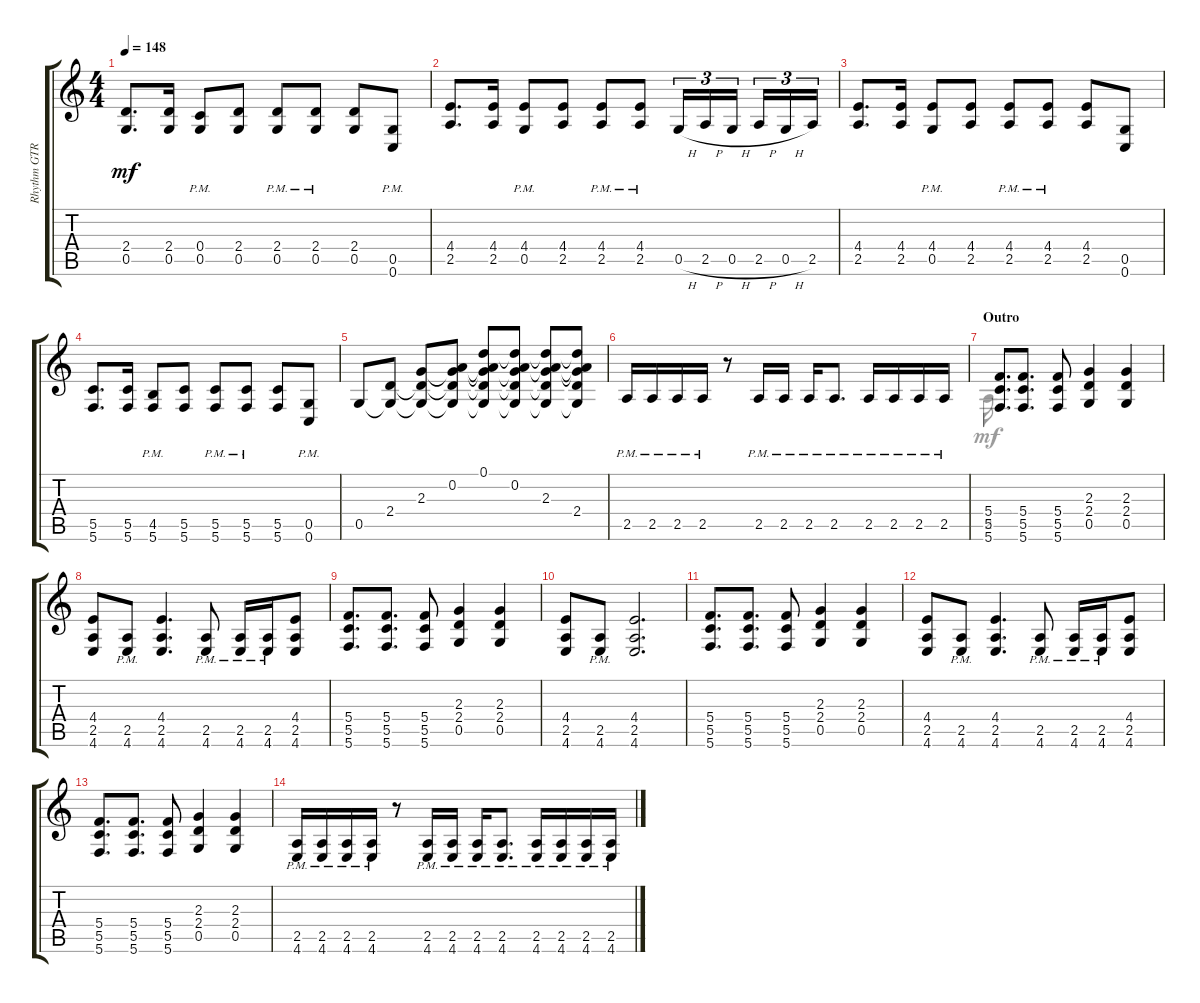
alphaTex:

\track ("Rhythm GTR 2" "Rhythm GTR") {instrument distortionguitar}
\staff {score tabs}
\tuning (D4 A3 F3 C3 G2 C2) {hide}
\voice
\ts (4 4)
\tempo 148
\clef g2
\ks aminor
(2.4 0.5).8{d dy mf} (2.4 0.5).16 (0.4{pm} 0.5{pm}).8 (2.4 0.5).8 (2.4{pm} 0.5{pm}).8 (2.4{pm} 0.5{pm}).8 (2.4 0.5).8 (0.5{pm} 0.6{pm}).8 |
(4.4 2.5).8{d} (4.4 2.5).16 (4.4{pm} 0.5{pm}).8 (4.4 2.5).8 (4.4{pm} 2.5{pm}).8 (4.4{pm} 2.5{pm}).8 0.5{h}.16{tu (3 2)} 2.5{h}.16{tu (3 2)} 0.5{h}.16{tu (3 2)} 2.5{h}.16{tu (3 2)} 0.5{h}.16{tu (3 2)} 2.5.16{tu (3 2)} |
(4.4 2.5).8{d} (4.4 2.5).16 (4.4{pm} 0.5{pm}).8 (4.4 2.5).8 (4.4{pm} 2.5{pm}).8 (4.4{pm} 2.5{pm}).8 (4.4 2.5).8 (0.5 0.6).8 |
(5.5 5.6).8{d} (5.5 5.6).16 (4.5{pm} 5.6{pm}).8 (5.5 5.6).8 (5.5{pm} 5.6{pm}).8 (5.5{pm} 5.6{pm}).8 (5.5 5.6).8 (0.5{pm} 0.6{pm}).8 |
0.5.8 (2.4 0.5{t}).8 (2.3 2.4{t} 0.5{t}).8 (0.2 2.3{t} 2.4{t} 0.5{t}).8 (0.1 0.2{t} 2.3{t} 2.4{t} 0.5{t}).8 (0.1{t} 0.2 2.3{t} 2.4{t} 0.5{t}).8 (0.1{t} 0.2{t} 2.3 2.4{t} 0.5{t}).8 (0.1{t} 0.2{t} 2.3{t} 2.4 0.5{t}).8 |
2.5{pm}.16 2.5{pm}.16 2.5{pm}.16 2.5{pm}.16 r.8 2.5{pm}.16 2.5{pm}.16 2.5{pm}.16 2.5{pm}.8{d} 2.5{pm}.16 2.5{pm}.16 2.5{pm}.16 2.5{pm}.16 |
\section ("" "Outro")
(5.4 5.5 5.6).8{d} (5.4 5.5 5.6).8{d} (5.4 5.5 5.6).8 (2.3 2.4 0.5).4 (2.3 2.4 0.5).4 |
(4.4 2.5 4.6).8 (2.5{pm} 4.6{pm}).8 (4.4 2.5 4.6).4{d} (2.5{pm} 4.6{pm}).8 (2.5{pm} 4.6{pm}).16 (2.5{pm} 4.6{pm}).16 (4.4 2.5 4.6).8 |
(5.4 5.5 5.6).8{d} (5.4 5.5 5.6).8{d} (5.4 5.5 5.6).8 (2.3 2.4 0.5).4 (2.3 2.4 0.5).4 |
(4.4 2.5 4.6).8 (2.5{pm} 4.6{pm}).8 (4.4 2.5 4.6).2{d} |
(5.4 5.5 5.6).8{d} (5.4 5.5 5.6).8{d} (5.4 5.5 5.6).8 (2.3 2.4 0.5).4 (2.3 2.4 0.5).4 |
(4.4 2.5 4.6).8 (2.5{pm} 4.6{pm}).8 (4.4 2.5 4.6).4{d} (2.5{pm} 4.6{pm}).8 (2.5{pm} 4.6{pm}).16 (2.5{pm} 4.6{pm}).16 (4.4 2.5 4.6).8 |
(5.4 5.5 5.6).8{d} (5.4 5.5 5.6).8{d} (5.4 5.5 5.6).8 (2.3 2.4 0.5).4 (2.3 2.4 0.5).4 |
(2.5{pm} 4.6{pm}).16 (2.5{pm} 4.6{pm}).16 (2.5{pm} 4.6{pm}).16 (2.5{pm} 4.6{pm}).16 r.8 (2.5{pm} 4.6{pm}).16 (2.5{pm} 4.6{pm}).16 (2.5{pm} 4.6{pm}).16 (2.5{pm} 4.6{pm}).8{d} (2.5{pm} 4.6{pm}).16 (2.5{pm} 4.6{pm}).16 (2.5{pm} 4.6{pm}).16 (2.5{pm} 4.6{pm}).16 |
|
\voice
\clef g2
\ottava regular
\simile none
\ks aminor
|
|
|
|
|
|
2.5.16 |
|
|
|
|
|
|
|
|
